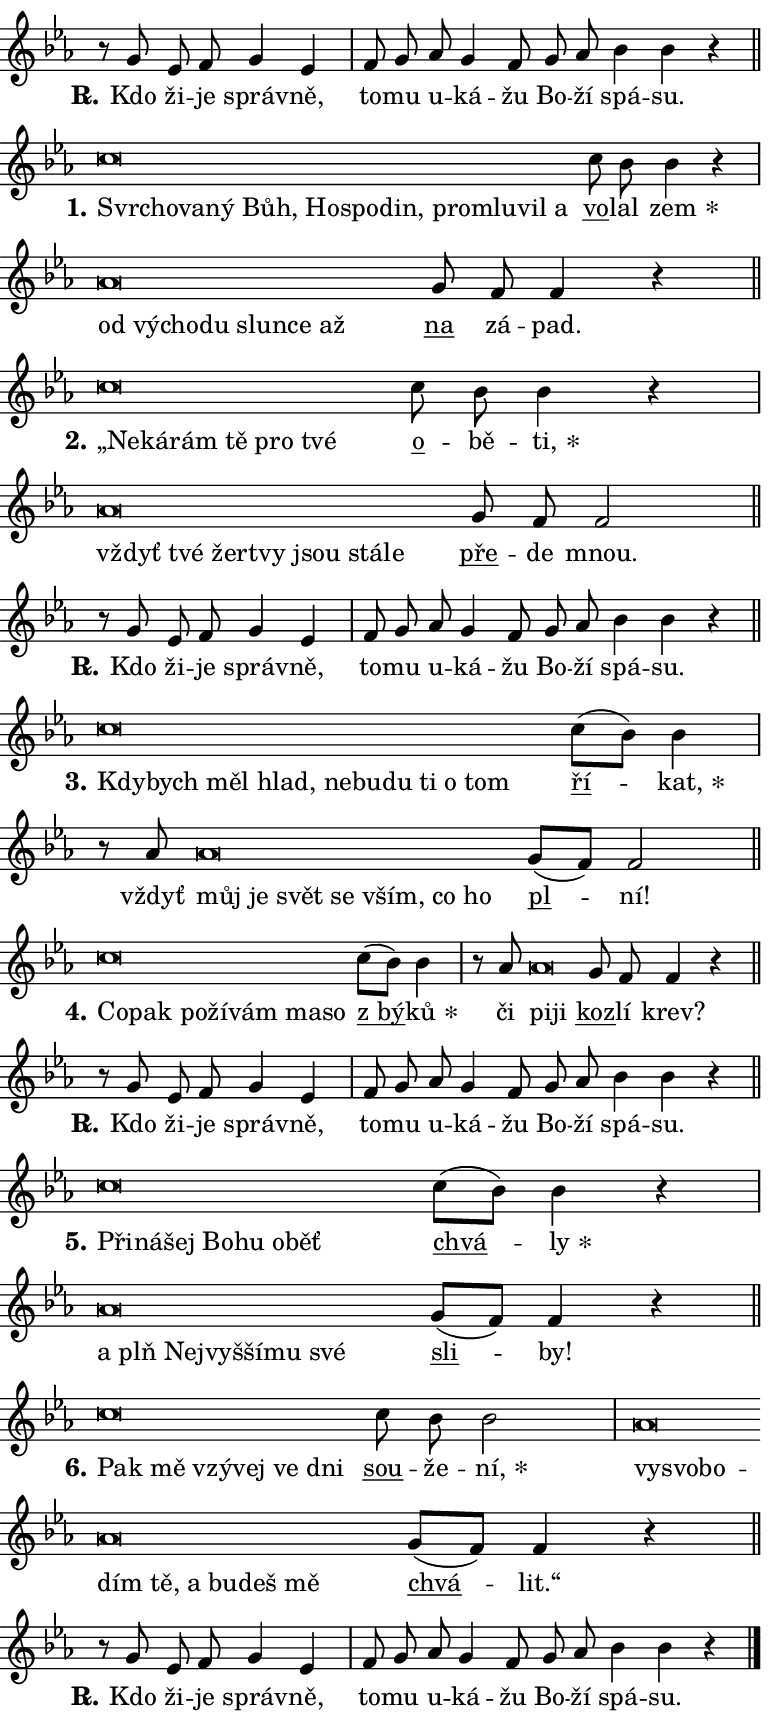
\version "2.24.0"
\header { tagline = "" }
\paper {
  indent = 0\cm
  top-margin = 0\cm
  right-margin = 0.13\cm % to fit lyric hyphens
  bottom-margin = 0\cm
  left-margin = 0\cm
  paper-width = 13\cm
  page-breaking = #ly:one-page-breaking
  system-system-spacing.basic-distance = #11
  score-system-spacing.basic-distance = #11
  ragged-last = ##f
}


%% Author: Thomas Morley
%% https://lists.gnu.org/archive/html/lilypond-user/2020-05/msg00002.html
#(define (line-position grob)
"Returns position of @var[grob} in current system:
   @code{'start}, if at first time-step
   @code{'end}, if at last time-step
   @code{'middle} otherwise
"
  (let* ((col (ly:item-get-column grob))
         (ln (ly:grob-object col 'left-neighbor))
         (rn (ly:grob-object col 'right-neighbor))
         (col-to-check-left (if (ly:grob? ln) ln col))
         (col-to-check-right (if (ly:grob? rn) rn col))
         (break-dir-left
           (and
             (ly:grob-property col-to-check-left 'non-musical #f)
             (ly:item-break-dir col-to-check-left)))
         (break-dir-right
           (and
             (ly:grob-property col-to-check-right 'non-musical #f)
             (ly:item-break-dir col-to-check-right))))
        (cond ((eqv? 1 break-dir-left) 'start)
              ((eqv? -1 break-dir-right) 'end)
              (else 'middle))))

#(define (tranparent-at-line-position vctor)
  (lambda (grob)
  "Relying on @code{line-position} select the relevant enry from @var{vctor}.
Used to determine transparency,"
    (case (line-position grob)
      ((end) (not (vector-ref vctor 0)))
      ((middle) (not (vector-ref vctor 1)))
      ((start) (not (vector-ref vctor 2))))))

noteHeadBreakVisibility =
#(define-music-function (break-visibility)(vector?)
"Makes @code{NoteHead}s transparent relying on @var{break-visibility}"
#{
  \override NoteHead.transparent =
    #(tranparent-at-line-position break-visibility)
#})

#(define delete-ledgers-for-transparent-note-heads
  (lambda (grob)
    "Reads whether a @code{NoteHead} is transparent.
If so this @code{NoteHead} is removed from @code{'note-heads} from
@var{grob}, which is supposed to be @code{LedgerLineSpanner}.
As a result ledgers are not printed for this @code{NoteHead}"
    (let* ((nhds-array (ly:grob-object grob 'note-heads))
           (nhds-list
             (if (ly:grob-array? nhds-array)
                 (ly:grob-array->list nhds-array)
                 '()))
           ;; Relies on the transparent-property being done before
           ;; Staff.LedgerLineSpanner.after-line-breaking is executed.
           ;; This is fragile ...
           (to-keep
             (remove
               (lambda (nhd)
                 (ly:grob-property nhd 'transparent #f))
               nhds-list)))
      ;; TODO find a better method to iterate over grob-arrays, similiar
      ;; to filter/remove etc for lists
      ;; For now rebuilt from scratch
      (set! (ly:grob-object grob 'note-heads)  '())
      (for-each
        (lambda (nhd)
          (ly:pointer-group-interface::add-grob grob 'note-heads nhd))
        to-keep))))

squashNotes = {
  \override NoteHead.X-extent = #'(-0.2 . 0.2)
  \override NoteHead.Y-extent = #'(-0.75 . 0)
  \override NoteHead.stencil =
    #(lambda (grob)
       (let ((pos (ly:grob-property grob 'staff-position)))
         (begin
           (if (< pos -7) (display "ERROR: Lower brevis then expected\n") (display ""))
           (if (<= pos -6) ly:text-interface::print ly:note-head::print))))
}
unSquashNotes = {
  \revert NoteHead.X-extent
  \revert NoteHead.Y-extent
  \revert NoteHead.stencil
}

hideNotes = \noteHeadBreakVisibility #begin-of-line-visible
unHideNotes = \noteHeadBreakVisibility #all-visible

% work-around for resetting accidentals
% https://lilypond.org/doc/v2.23/Documentation/notation/displaying-rhythms#unmetered-music
cadenzaMeasure = {
  \cadenzaOff
  \partial 1024 s1024
  \cadenzaOn
}

#(define-markup-command (accent layout props text) (markup?)
  "Underline accented syllable"
  (interpret-markup layout props
    #{\markup \override #'(offset . 4.3) \underline { #text }#}))

responsum = \markup \concat {
  "R" \hspace #-1.05 \path #0.1 #'((moveto 0 0.07) (lineto 0.9 0.8)) \hspace #0.05 "."
}

spaceSize = #0.6828661417322834 % exact space size for TeX Gyre Schola

\layout {
  \context {
    \Staff
    \remove "Time_signature_engraver"
    \override LedgerLineSpanner.after-line-breaking = #delete-ledgers-for-transparent-note-heads
  }
  \context {
    \Lyrics {
      \override LyricSpace.minimum-distance = \spaceSize
      \override LyricText.font-name = #"TeX Gyre Schola"
      \override LyricText.font-size = 1
      \override StanzaNumber.font-name = #"TeX Gyre Schola Bold"
      \override StanzaNumber.font-size = 1
    }
  }
  \context {
    \Score 
    \override NoteHead.text =
      #(lambda (grob) 
        (let ((pos (ly:grob-property grob 'staff-position)))
          #{\markup {
            \combine
              \halign #-0.55 \raise #(if (= pos -6) 0 0.5) \override #'(thickness . 2) \draw-line #'(3.2 . 0)
              \musicglyph "noteheads.sM1"
          }#}))
  }
}

% magnetic-lyrics.ily
%
%   written by
%     Jean Abou Samra <jean@abou-samra.fr>
%     Werner Lemberg <wl@gnu.org>
%
%   adapted by
%     Jiri Hon <jiri.hon@gmail.com>
%
% Version 2022-Apr-15

% https://www.mail-archive.com/lilypond-user@gnu.org/msg149350.html

#(define (Left_hyphen_pointer_engraver context)
   "Collect syllable-hyphen-syllable occurrences in lyrics and store
them in properties.  This engraver only looks to the left.  For
example, if the lyrics input is @code{foo -- bar}, it does the
following.

@itemize @bullet
@item
Set the @code{text} property of the @code{LyricHyphen} grob between
@q{foo} and @q{bar} to @code{foo}.

@item
Set the @code{left-hyphen} property of the @code{LyricText} grob with
text @q{foo} to the @code{LyricHyphen} grob between @q{foo} and
@q{bar}.
@end itemize

Use this auxiliary engraver in combination with the
@code{lyric-@/text::@/apply-@/magnetic-@/offset!} hook."
   (let ((hyphen #f)
         (text #f))
     (make-engraver
      (acknowledgers
       ((lyric-syllable-interface engraver grob source-engraver)
        (set! text grob)))
      (end-acknowledgers
       ((lyric-hyphen-interface engraver grob source-engraver)
        ;(when (not (grob::has-interface grob 'lyric-space-interface))
          (set! hyphen grob)));)
      ((stop-translation-timestep engraver)
       (when (and text hyphen)
         (ly:grob-set-object! text 'left-hyphen hyphen))
       (set! text #f)
       (set! hyphen #f)))))

#(define (lyric-text::apply-magnetic-offset! grob)
   "If the space between two syllables is less than the value in
property @code{LyricText@/.details@/.squash-threshold}, move the right
syllable to the left so that it gets concatenated with the left
syllable.

Use this function as a hook for
@code{LyricText@/.after-@/line-@/breaking} if the
@code{Left_@/hyphen_@/pointer_@/engraver} is active."
   (let ((hyphen (ly:grob-object grob 'left-hyphen #f)))
     (when hyphen
       (let ((left-text (ly:spanner-bound hyphen LEFT)))
         (when (grob::has-interface left-text 'lyric-syllable-interface)
           (let* ((common (ly:grob-common-refpoint grob left-text X))
                  (this-x-ext (ly:grob-extent grob common X))
                  (left-x-ext
                   (begin
                     ;; Trigger magnetism for left-text.
                     (ly:grob-property left-text 'after-line-breaking)
                     (ly:grob-extent left-text common X)))
                  ;; `delta` is the gap width between two syllables.
                  (delta (- (interval-start this-x-ext)
                            (interval-end left-x-ext)))
                  (details (ly:grob-property grob 'details))
                  (threshold (assoc-get 'squash-threshold details 0.2)))
             (when (< delta threshold)
               (let* (;; We have to manipulate the input text so that
                      ;; ligatures crossing syllable boundaries are not
                      ;; disabled.  For languages based on the Latin
                      ;; script this is essentially a beautification.
                      ;; However, for non-Western scripts it can be a
                      ;; necessity.
                      (lt (ly:grob-property left-text 'text))
                      (rt (ly:grob-property grob 'text))
                      (is-space (grob::has-interface hyphen 'lyric-space-interface))
                      (space (if is-space " " ""))
                      (extra-delta (if is-space spaceSize 0))
                      ;; Append new syllable.
                      (ltrt-space (if (and (string? lt) (string? rt))
                                (string-append lt space rt)
                                (make-concat-markup (list lt space rt))))
                      ;; Right-align `ltrt` to the right side.
                      (ltrt-space-markup (grob-interpret-markup
                               grob
                               (make-translate-markup
                                (cons (interval-length this-x-ext) 0)
                                (make-right-align-markup ltrt-space)))))
                 (begin
                   ;; Don't print `left-text`.
                   (ly:grob-set-property! left-text 'stencil #f)
                   ;; Set text and stencil (which holds all collected
                   ;; syllables so far) and shift it to the left.
                   (ly:grob-set-property! grob 'text ltrt-space)
                   (ly:grob-set-property! grob 'stencil ltrt-space-markup)
                   (ly:grob-translate-axis! grob (- (- delta extra-delta)) X))))))))))


#(define (lyric-hyphen::displace-bounds-first grob)
   ;; Make very sure this callback isn't triggered too early.
   (let ((left (ly:spanner-bound grob LEFT))
         (right (ly:spanner-bound grob RIGHT)))
     (ly:grob-property left 'after-line-breaking)
     (ly:grob-property right 'after-line-breaking)
     (ly:lyric-hyphen::print grob)))

squashThreshold = #0.4

\layout {
  \context {
    \Lyrics
    \consists #Left_hyphen_pointer_engraver
    \override LyricText.after-line-breaking =
      #lyric-text::apply-magnetic-offset!
    \override LyricHyphen.stencil = #lyric-hyphen::displace-bounds-first
    \override LyricText.details.squash-threshold = \squashThreshold
    \override LyricHyphen.minimum-distance = 0
    \override LyricHyphen.minimum-length = \squashThreshold
  }
}

squashText = \override LyricText.details.squash-threshold = 9999
unSquashText = \override LyricText.details.squash-threshold = \squashThreshold

leftText = \override LyricText.self-alignment-X = #LEFT
unLeftText = \revert LyricText.self-alignment-X

starOffset = #(lambda (grob) 
                (let ((x_offset (ly:self-alignment-interface::aligned-on-x-parent grob)))
                  (if (= x_offset 0) 0 (+ x_offset 1.2))))

star = #(define-music-function (syllable)(string?)
"Append star separator at the end of a syllable"
#{
  \once \override LyricText.X-offset = #starOffset
  \lyricmode { \markup {
    #syllable
    \override #'((font-name . "TeX Gyre Schola Bold")) \hspace #0.2 \lower #0.65 \larger "*"
  } }
#})

starAccent = #(define-music-function (syllable)(string?)
"Append star separator at the end of a syllable and make accent"
#{
  \once \override LyricText.X-offset = #starOffset
  \lyricmode { \markup {
    \accent #syllable
    \override #'((font-name . "TeX Gyre Schola Bold")) \hspace #0.2 \lower #0.65 \larger "*"
  } }
#})

breath = #(define-music-function (syllable)(string?)
"Append breathing indicator at the end of a syllable"
#{
  \lyricmode { \markup { #syllable "+" } }
#})

optionalBreath = #(define-music-function (syllable)(string?)
"Append optional breathing indicator at the end of a syllable"
#{
  \lyricmode { \markup { #syllable "(+)" } }
#})


\score {
    <<
        \new Voice = "melody" { \cadenzaOn \key es \major \relative { r8 g' es f g4 es \cadenzaMeasure \bar "|" f8 g \bar "" as g4 f8 \bar "" g as \bar "" bes4 bes r \cadenzaMeasure \bar "||" \break } }
        \new Lyrics \lyricsto "melody" { \lyricmode { \set stanza = \responsum
Kdo ži -- je správ -- ně, to -- mu u -- ká -- žu Bo -- ží spá -- su. } }
    >>
    \layout {}
}

\score {
    <<
        \new Voice = "melody" { \cadenzaOn \key es \major \relative { \squashNotes c''\breve*1/16 \hideNotes \breve*1/16 \bar "" \breve*1/16 \bar "" \breve*1/16 \bar "" \breve*1/16 \bar "" \breve*1/16 \bar "" \breve*1/16 \bar "" \breve*1/16 \bar "" \breve*1/16 \bar "" \breve*1/16 \bar "" \breve*1/16 \breve*1/16 \bar "" \unHideNotes \unSquashNotes \bar "" c8 bes bes4 r \cadenzaMeasure \bar "|" \squashNotes as\breve*1/16 \hideNotes \breve*1/16 \bar "" \breve*1/16 \bar "" \breve*1/16 \bar "" \breve*1/16 \bar "" \breve*1/16 \breve*1/16 \bar "" \unHideNotes \unSquashNotes \bar "" g8 f f4 r \cadenzaMeasure \bar "||" \break } }
        \new Lyrics \lyricsto "melody" { \lyricmode { \set stanza = "1."
\leftText Svr -- \squashText cho -- va -- ný Bůh, Ho -- spo -- din, pro -- mlu -- vil a \unLeftText \unSquashText \markup \accent vo -- lal \star zem \leftText od \squashText vý -- cho -- du slun -- ce až \unLeftText \unSquashText \markup \accent na zá -- pad. } }
    >>
    \layout {}
}

\score {
    <<
        \new Voice = "melody" { \cadenzaOn \key es \major \relative { \squashNotes c''\breve*1/16 \hideNotes \breve*1/16 \bar "" \breve*1/16 \bar "" \breve*1/16 \bar "" \breve*1/16 \breve*1/16 \bar "" \unHideNotes \unSquashNotes \bar "" c8 bes bes4 r \cadenzaMeasure \bar "|" \squashNotes as\breve*1/16 \hideNotes \breve*1/16 \bar "" \breve*1/16 \bar "" \breve*1/16 \bar "" \breve*1/16 \bar "" \breve*1/16 \breve*1/16 \bar "" \unHideNotes \unSquashNotes \bar "" g8 f f2 \cadenzaMeasure \bar "||" \break } }
        \new Lyrics \lyricsto "melody" { \lyricmode { \set stanza = "2."
\leftText „Ne -- \squashText ká -- rám tě pro tvé \unLeftText \unSquashText \markup \accent o -- bě -- \star ti, \leftText vždyť \squashText tvé žer -- tvy jsou stá -- le \unLeftText \unSquashText \markup \accent pře -- de mnou. } }
    >>
    \layout {}
}

\score {
    <<
        \new Voice = "melody" { \cadenzaOn \key es \major \relative { r8 g' es f g4 es \cadenzaMeasure \bar "|" f8 g \bar "" as g4 f8 \bar "" g as \bar "" bes4 bes r \cadenzaMeasure \bar "||" \break } }
        \new Lyrics \lyricsto "melody" { \lyricmode { \set stanza = \responsum
Kdo ži -- je správ -- ně, to -- mu u -- ká -- žu Bo -- ží spá -- su. } }
    >>
    \layout {}
}

\score {
    <<
        \new Voice = "melody" { \cadenzaOn \key es \major \relative { \squashNotes c''\breve*1/16 \hideNotes \breve*1/16 \bar "" \breve*1/16 \bar "" \breve*1/16 \bar "" \breve*1/16 \bar "" \breve*1/16 \bar "" \breve*1/16 \bar "" \breve*1/16 \bar "" \breve*1/16 \breve*1/16 \bar "" \unHideNotes \unSquashNotes \bar "" c8[( bes)] bes4 \cadenzaMeasure \bar "|" r8 as \squashNotes as\breve*1/16 \hideNotes \breve*1/16 \bar "" \breve*1/16 \bar "" \breve*1/16 \bar "" \breve*1/16 \bar "" \breve*1/16 \breve*1/16 \bar "" \unHideNotes \unSquashNotes \bar "" g8[( f)] f2 \cadenzaMeasure \bar "||" \break } }
        \new Lyrics \lyricsto "melody" { \lyricmode { \set stanza = "3."
\leftText Kdy -- \squashText bych měl hlad, ne -- bu -- du ti o tom \unLeftText \unSquashText \markup \accent ří -- \star kat, vždyť \leftText můj \squashText je svět se vším, co ho \unLeftText \unSquashText \markup \accent pl -- ní! } }
    >>
    \layout {}
}

\score {
    <<
        \new Voice = "melody" { \cadenzaOn \key es \major \relative { \squashNotes c''\breve*1/16 \hideNotes \breve*1/16 \bar "" \breve*1/16 \bar "" \breve*1/16 \bar "" \breve*1/16 \bar "" \breve*1/16 \breve*1/16 \bar "" \unHideNotes \unSquashNotes \bar "" c8[( bes)] bes4 \cadenzaMeasure \bar "|" r8 as8 \squashNotes as\breve*1/16 \hideNotes \breve*1/16 \bar "" \unHideNotes \unSquashNotes \bar "" g8 f f4 r \cadenzaMeasure \bar "||" \break } }
        \new Lyrics \lyricsto "melody" { \lyricmode { \set stanza = "4."
\leftText Co -- \squashText pak po -- ží -- vám ma -- so \unLeftText \unSquashText \markup \accent "z bý" -- \star ků či \leftText pi -- \squashText ji \unLeftText \unSquashText \markup \accent koz -- lí krev? } }
    >>
    \layout {}
}

\score {
    <<
        \new Voice = "melody" { \cadenzaOn \key es \major \relative { r8 g' es f g4 es \cadenzaMeasure \bar "|" f8 g \bar "" as g4 f8 \bar "" g as \bar "" bes4 bes r \cadenzaMeasure \bar "||" \break } }
        \new Lyrics \lyricsto "melody" { \lyricmode { \set stanza = \responsum
Kdo ži -- je správ -- ně, to -- mu u -- ká -- žu Bo -- ží spá -- su. } }
    >>
    \layout {}
}

\score {
    <<
        \new Voice = "melody" { \cadenzaOn \key es \major \relative { \squashNotes c''\breve*1/16 \hideNotes \breve*1/16 \bar "" \breve*1/16 \bar "" \breve*1/16 \bar "" \breve*1/16 \bar "" \breve*1/16 \breve*1/16 \bar "" \unHideNotes \unSquashNotes \bar "" c8[( bes)] bes4 r \cadenzaMeasure \bar "|" \squashNotes as\breve*1/16 \hideNotes \breve*1/16 \bar "" \breve*1/16 \bar "" \breve*1/16 \bar "" \breve*1/16 \bar "" \breve*1/16 \breve*1/16 \bar "" \unHideNotes \unSquashNotes \bar "" g8[( f)] f4 r \cadenzaMeasure \bar "||" \break } }
        \new Lyrics \lyricsto "melody" { \lyricmode { \set stanza = "5."
\leftText Při -- \squashText ná -- šej Bo -- hu o -- běť \unLeftText \unSquashText \markup \accent chvá -- \star ly \leftText a \squashText plň Nej -- vyš -- ší -- mu své \unLeftText \unSquashText \markup \accent sli -- by! } }
    >>
    \layout {}
}

\score {
    <<
        \new Voice = "melody" { \cadenzaOn \key es \major \relative { \squashNotes c''\breve*1/16 \hideNotes \breve*1/16 \bar "" \breve*1/16 \bar "" \breve*1/16 \bar "" \breve*1/16 \breve*1/16 \bar "" \unHideNotes \unSquashNotes \bar "" c8 bes bes2 \cadenzaMeasure \bar "|" \squashNotes as\breve*1/16 \hideNotes \breve*1/16 \bar "" \breve*1/16 \bar "" \breve*1/16 \bar "" \breve*1/16 \bar "" \breve*1/16 \bar "" \breve*1/16 \bar "" \breve*1/16 \breve*1/16 \bar "" \unHideNotes \unSquashNotes \bar "" g8[( f)] f4 r \cadenzaMeasure \bar "||" \break } }
        \new Lyrics \lyricsto "melody" { \lyricmode { \set stanza = "6."
\leftText Pak \squashText mě vzý -- vej ve dni \unLeftText \unSquashText \markup \accent sou -- že -- \star ní, \leftText vy -- \squashText svo -- bo -- dím tě, a bu -- deš mě \unLeftText \unSquashText \markup \accent chvá -- lit.“ } }
    >>
    \layout {}
}

\score {
    <<
        \new Voice = "melody" { \cadenzaOn \key es \major \relative { r8 g' es f g4 es \cadenzaMeasure \bar "|" f8 g \bar "" as g4 f8 \bar "" g as \bar "" bes4 bes r \cadenzaMeasure \bar "||" \break } \bar "|." }
        \new Lyrics \lyricsto "melody" { \lyricmode { \set stanza = \responsum
Kdo ži -- je správ -- ně, to -- mu u -- ká -- žu Bo -- ží spá -- su. } }
    >>
    \layout {}
}
